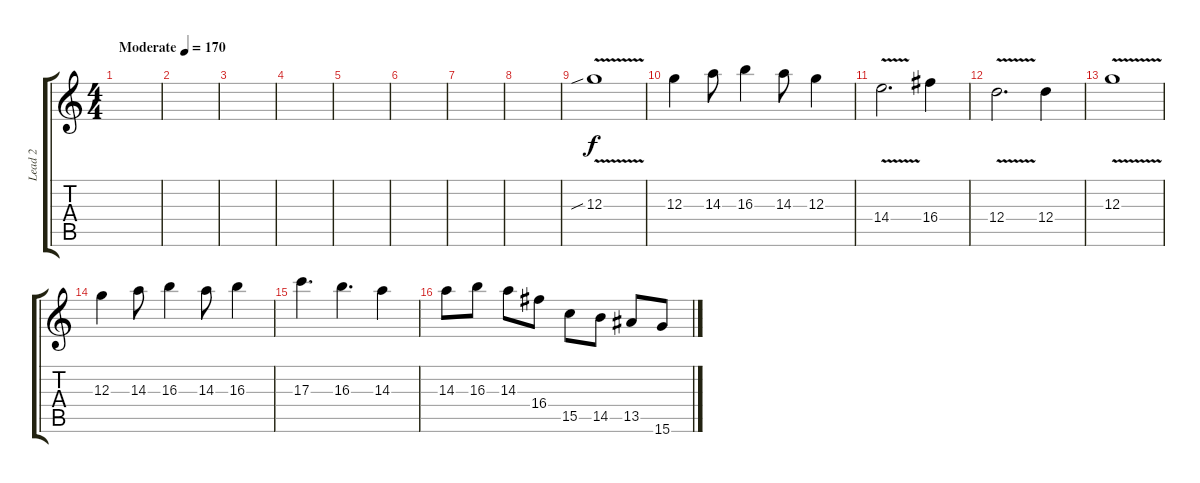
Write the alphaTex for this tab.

\track ("Lead 2" "Lead 2") {instrument overdrivenguitar}
\staff {score tabs}
\tuning (E4 B3 G3 D3 A2 E2) {hide}
\ts (4 4)
\tempo (170 "Moderate")
\clef g2
\ks c
|
|
|
|
|
|
|
|
12.3{v sib}.1 |
12.3.4 14.3.8 16.3.4 14.3.8 12.3.4 |
14.4{v}.2{d} 16.4.4 |
12.4{v}.2{d} 12.4.4 |
12.3{v}.1 |
12.3.4 14.3.8 16.3.4 14.3.8 16.3.4 |
17.3.4{d} 16.3.4{d} 14.3.4 |
14.3.8 16.3.8 14.3.8 16.4.8 15.5.8 14.5.8 13.5.8 15.6.8
